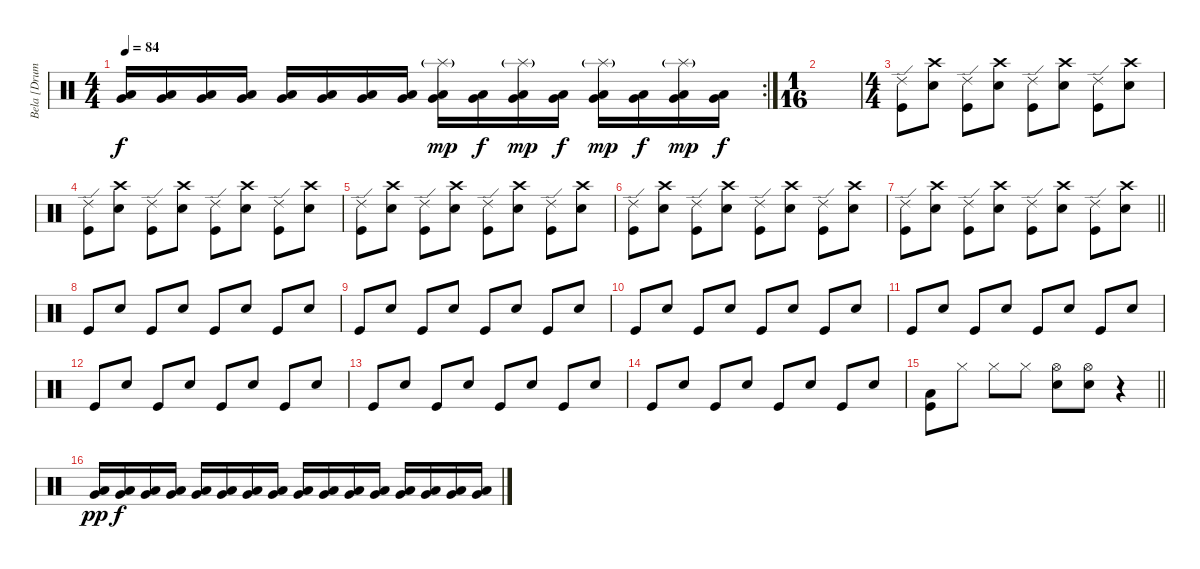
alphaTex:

\track ("Bela [Drums]" "Bela [Drum") {instrument percussion}
\staff {score}
\articulation defaults
\rc 2
\ts (4 4)
\tempo 84
\clef neutral
\ks c
("Low Floor Tom (hit)" "Very Low Tom (hit)").16{dy f} ("Low Floor Tom (hit)" "Very Low Tom (hit)").16 ("Low Floor Tom (hit)" "Very Low Tom (hit)").16 ("Low Floor Tom (hit)" "Very Low Tom (hit)").16 ("Low Floor Tom (hit)" "Very Low Tom (hit)").16 ("Low Floor Tom (hit)" "Very Low Tom (hit)").16 ("Low Floor Tom (hit)" "Very Low Tom (hit)").16 ("Low Floor Tom (hit)" "Very Low Tom (hit)").16 ("Low Floor Tom (hit)" "Very Low Tom (hit)" "Splash (hit)"{g}).16{dy mp} ("Low Floor Tom (hit)" "Very Low Tom (hit)").16{dy f} ("Low Floor Tom (hit)" "Very Low Tom (hit)" "Splash (hit)"{g}).16{dy mp} ("Low Floor Tom (hit)" "Very Low Tom (hit)").16{dy f} ("Low Floor Tom (hit)" "Very Low Tom (hit)" "Splash (hit)"{g}).16{dy mp} ("Low Floor Tom (hit)" "Very Low Tom (hit)").16{dy f} ("Low Floor Tom (hit)" "Very Low Tom (hit)" "Splash (hit)"{g}).16{dy mp} ("Low Floor Tom (hit)" "Very Low Tom (hit)").16{dy f} |
\ts (1 16)
|
\ts (4 4)
("Kick (hit)" "Ride (edge) 2").8 ("Snare (hit) 2" "Crash high (hit)").8 ("Kick (hit)" "Ride (edge) 2").8 ("Snare (hit) 2" "Crash high (hit)").8 ("Kick (hit)" "Ride (edge) 2").8 ("Snare (hit) 2" "Crash high (hit)").8 ("Kick (hit)" "Ride (edge) 2").8 ("Snare (hit) 2" "Crash high (hit)").8 |
("Kick (hit)" "Ride (edge) 2").8 ("Snare (hit) 2" "Crash high (hit)").8 ("Kick (hit)" "Ride (edge) 2").8 ("Snare (hit) 2" "Crash high (hit)").8 ("Kick (hit)" "Ride (edge) 2").8 ("Snare (hit) 2" "Crash high (hit)").8 ("Kick (hit)" "Ride (edge) 2").8 ("Snare (hit) 2" "Crash high (hit)").8 |
("Kick (hit)" "Ride (edge) 2").8 ("Snare (hit) 2" "Crash high (hit)").8 ("Kick (hit)" "Ride (edge) 2").8 ("Snare (hit) 2" "Crash high (hit)").8 ("Kick (hit)" "Ride (edge) 2").8 ("Snare (hit) 2" "Crash high (hit)").8 ("Kick (hit)" "Ride (edge) 2").8 ("Snare (hit) 2" "Crash high (hit)").8 |
("Kick (hit)" "Ride (edge) 2").8 ("Snare (hit) 2" "Crash high (hit)").8 ("Kick (hit)" "Ride (edge) 2").8 ("Snare (hit) 2" "Crash high (hit)").8 ("Kick (hit)" "Ride (edge) 2").8 ("Snare (hit) 2" "Crash high (hit)").8 ("Kick (hit)" "Ride (edge) 2").8 ("Snare (hit) 2" "Crash high (hit)").8 |
\barLineRight lightlight
("Kick (hit)" "Ride (edge) 2").8 ("Snare (hit) 2" "Crash high (hit)").8 ("Kick (hit)" "Ride (edge) 2").8 ("Snare (hit) 2" "Crash high (hit)").8 ("Kick (hit)" "Ride (edge) 2").8 ("Snare (hit) 2" "Crash high (hit)").8 ("Kick (hit)" "Ride (edge) 2").8 ("Snare (hit) 2" "Crash high (hit)").8 |
"Kick (hit)".8 "Snare (hit) 2".8 "Kick (hit)".8 "Snare (hit) 2".8 "Kick (hit)".8 "Snare (hit) 2".8 "Kick (hit)".8 "Snare (hit) 2".8 |
"Kick (hit)".8 "Snare (hit) 2".8 "Kick (hit)".8 "Snare (hit) 2".8 "Kick (hit)".8 "Snare (hit) 2".8 "Kick (hit)".8 "Snare (hit) 2".8 |
"Kick (hit)".8 "Snare (hit) 2".8 "Kick (hit)".8 "Snare (hit) 2".8 "Kick (hit)".8 "Snare (hit) 2".8 "Kick (hit)".8 "Snare (hit) 2".8 |
"Kick (hit)".8 "Snare (hit) 2".8 "Kick (hit)".8 "Snare (hit) 2".8 "Kick (hit)".8 "Snare (hit) 2".8 "Kick (hit)".8 "Snare (hit) 2".8 |
"Kick (hit)".8 "Snare (hit) 2".8 "Kick (hit)".8 "Snare (hit) 2".8 "Kick (hit)".8 "Snare (hit) 2".8 "Kick (hit)".8 "Snare (hit) 2".8 |
"Kick (hit)".8 "Snare (hit) 2".8 "Kick (hit)".8 "Snare (hit) 2".8 "Kick (hit)".8 "Snare (hit) 2".8 "Kick (hit)".8 "Snare (hit) 2".8 |
"Kick (hit)".8 "Snare (hit) 2".8 "Kick (hit)".8 "Snare (hit) 2".8 "Kick (hit)".8 "Snare (hit) 2".8 "Kick (hit)".8 "Snare (hit) 2".8 |
\barLineRight lightlight
("Kick (hit)" "Low Floor Tom (hit)").8 "Hi-Hat (closed)".8 "Hi-Hat (closed)".8 "Hi-Hat (closed)".8 ("Electric Snare (hit)" "Hi-Hat (open)").8 ("Electric Snare (hit)" "Hi-Hat (open)").8 r.4 |
("Very Low Tom (hit)" "Low Floor Tom (hit)").16{dy pp} ("Very Low Tom (hit)" "Low Floor Tom (hit)").16{dy f} ("Very Low Tom (hit)" "Low Floor Tom (hit)").16 ("Very Low Tom (hit)" "Low Floor Tom (hit)").16 ("Very Low Tom (hit)" "Low Floor Tom (hit)").16 ("Very Low Tom (hit)" "Low Floor Tom (hit)").16 ("Very Low Tom (hit)" "Low Floor Tom (hit)").16 ("Very Low Tom (hit)" "Low Floor Tom (hit)").16 ("Very Low Tom (hit)" "Low Floor Tom (hit)").16 ("Very Low Tom (hit)" "Low Floor Tom (hit)").16 ("Very Low Tom (hit)" "Low Floor Tom (hit)").16 ("Very Low Tom (hit)" "Low Floor Tom (hit)").16 ("Very Low Tom (hit)" "Low Floor Tom (hit)").16 ("Very Low Tom (hit)" "Low Floor Tom (hit)").16 ("Very Low Tom (hit)" "Low Floor Tom (hit)").16 ("Very Low Tom (hit)" "Low Floor Tom (hit)").16
